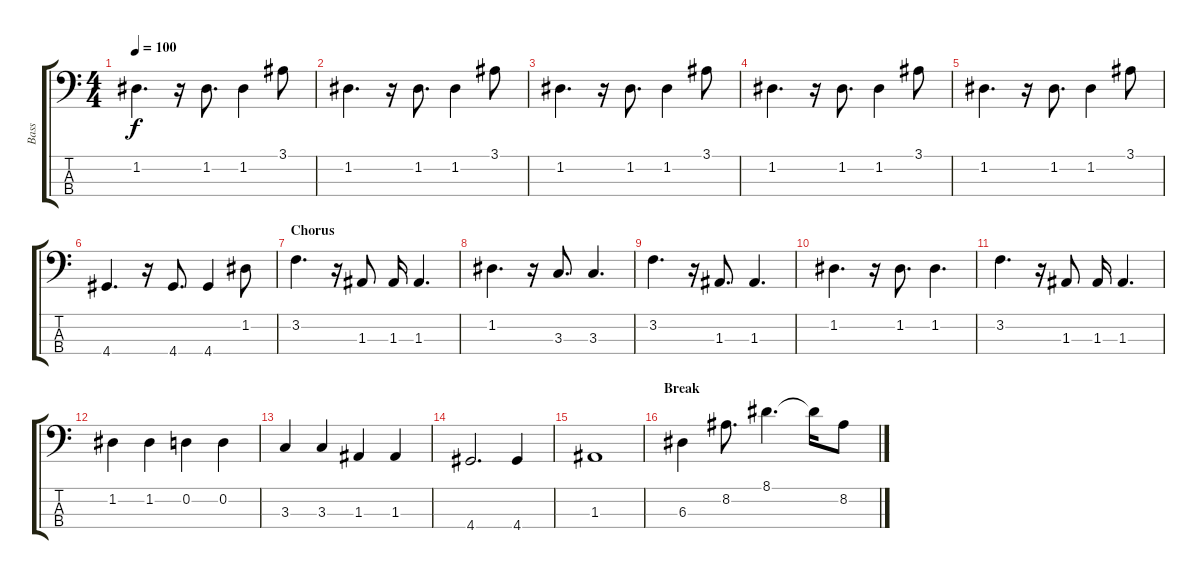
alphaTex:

\track ("Bass" "Bass") {instrument fretlessbass}
\staff {score tabs}
\tuning (G2 D2 A1 E1) {hide}
\ts (4 4)
\tempo 100
\clef f4
\ks c
1.2.4{d dy f} r.16 1.2.8{d} 1.2.4 3.1.8 |
1.2.4{d} r.16 1.2.8{d} 1.2.4 3.1.8 |
1.2.4{d} r.16 1.2.8{d} 1.2.4 3.1.8 |
1.2.4{d} r.16 1.2.8{d} 1.2.4 3.1.8 |
1.2.4{d} r.16 1.2.8{d} 1.2.4 3.1.8 |
4.4.4{d} r.16 4.4.8{d} 4.4.4 1.2.8 |
\section ("" "Chorus")
3.2.4{d} r.16 1.3.8 1.3.16 1.3.4{d} |
1.2.4{d} r.16 3.3.8{d} 3.3.4{d} |
3.2.4{d} r.16 1.3.8{d} 1.3.4{d} |
1.2.4{d} r.16 1.2.8{d} 1.2.4{d} |
3.2.4{d} r.16 1.3.8 1.3.16 1.3.4{d} |
1.2.4 1.2.4 0.2.4 0.2.4 |
3.3.4 3.3.4 1.3.4 1.3.4 |
4.4.2{d} 4.4.4 |
1.3.1 |
\section ("" "Break")
6.3.4 8.2.8{d} 8.1.4{d} 8.1{t}.16 8.2.8
